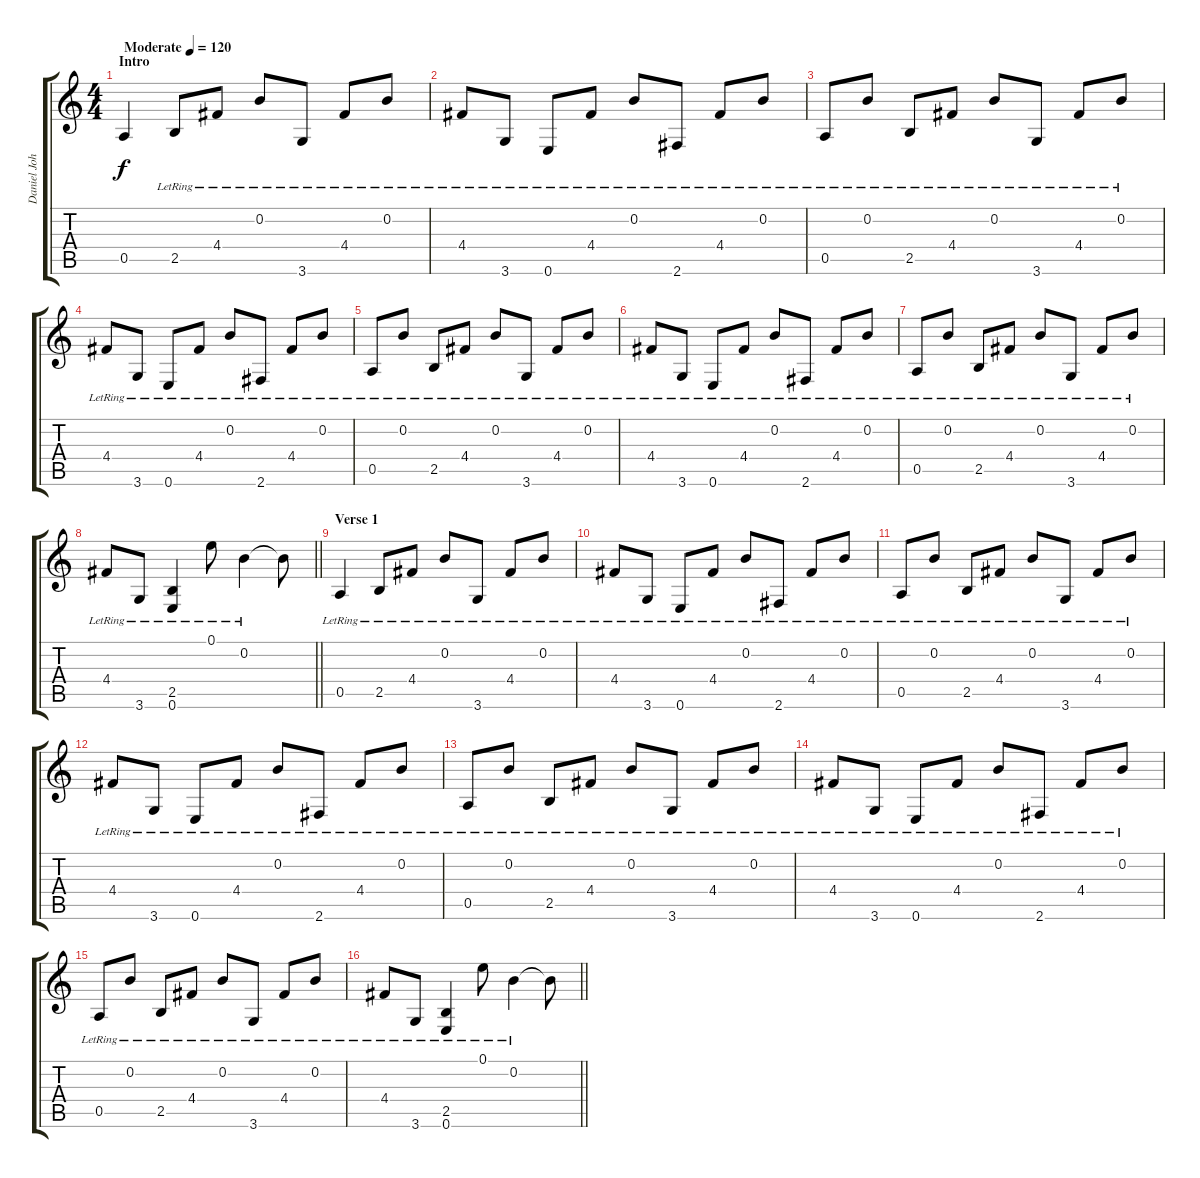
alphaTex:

\track ("Daniel Johns(acoustic)" "Daniel Joh") {instrument acousticguitarsteel}
\staff {score tabs}
\tuning (E4 B3 G3 D3 A2 E2) {hide}
\ts (4 4)
\section ("" "Intro")
\tempo (120 "Moderate")
\tempo 105
\tempo (120 "Moderate")
\clef g2
\ks c
0.5.4{dy f instrument acousticguitarsteel} 2.5{lr}.8 4.4{lr}.8 0.2{lr}.8 3.6{lr}.8 4.4{lr}.8 0.2{lr}.8 |
4.4{lr}.8 3.6{lr}.8 0.6{lr}.8 4.4{lr}.8 0.2{lr}.8 2.6{lr}.8 4.4{lr}.8 0.2{lr}.8 |
0.5{lr}.8 0.2{lr}.8 2.5{lr}.8 4.4{lr}.8 0.2{lr}.8 3.6{lr}.8 4.4{lr}.8 0.2{lr}.8 |
4.4{lr}.8 3.6{lr}.8 0.6{lr}.8 4.4{lr}.8 0.2{lr}.8 2.6{lr}.8 4.4{lr}.8 0.2{lr}.8 |
0.5{lr}.8 0.2{lr}.8 2.5{lr}.8 4.4{lr}.8 0.2{lr}.8 3.6{lr}.8 4.4{lr}.8 0.2{lr}.8 |
4.4{lr}.8 3.6{lr}.8 0.6{lr}.8 4.4{lr}.8 0.2{lr}.8 2.6{lr}.8 4.4{lr}.8 0.2{lr}.8 |
0.5{lr}.8 0.2{lr}.8 2.5{lr}.8 4.4{lr}.8 0.2{lr}.8 3.6{lr}.8 4.4{lr}.8 0.2{lr}.8 |
\barLineRight lightlight
4.4{lr}.8 3.6{lr}.8 (2.5{lr} 0.6{lr}).4 0.1{lr}.8 0.2{lr}.4 0.2{t}.8 |
\section ("" "Verse 1")
0.5{lr}.4 2.5{lr}.8 4.4{lr}.8 0.2{lr}.8 3.6{lr}.8 4.4{lr}.8 0.2{lr}.8 |
4.4{lr}.8 3.6{lr}.8 0.6{lr}.8 4.4{lr}.8 0.2{lr}.8 2.6{lr}.8 4.4{lr}.8 0.2{lr}.8 |
0.5{lr}.8 0.2{lr}.8 2.5{lr}.8 4.4{lr}.8 0.2{lr}.8 3.6{lr}.8 4.4{lr}.8 0.2{lr}.8 |
4.4{lr}.8 3.6{lr}.8 0.6{lr}.8 4.4{lr}.8 0.2{lr}.8 2.6{lr}.8 4.4{lr}.8 0.2{lr}.8 |
0.5{lr}.8 0.2{lr}.8 2.5{lr}.8 4.4{lr}.8 0.2{lr}.8 3.6{lr}.8 4.4{lr}.8 0.2{lr}.8 |
4.4{lr}.8 3.6{lr}.8 0.6{lr}.8 4.4{lr}.8 0.2{lr}.8 2.6{lr}.8 4.4{lr}.8 0.2{lr}.8 |
0.5{lr}.8 0.2{lr}.8 2.5{lr}.8 4.4{lr}.8 0.2{lr}.8 3.6{lr}.8 4.4{lr}.8 0.2{lr}.8 |
\barLineRight lightlight
4.4{lr}.8 3.6{lr}.8 (2.5{lr} 0.6{lr}).4 0.1{lr}.8 0.2{lr}.4 0.2{t}.8
